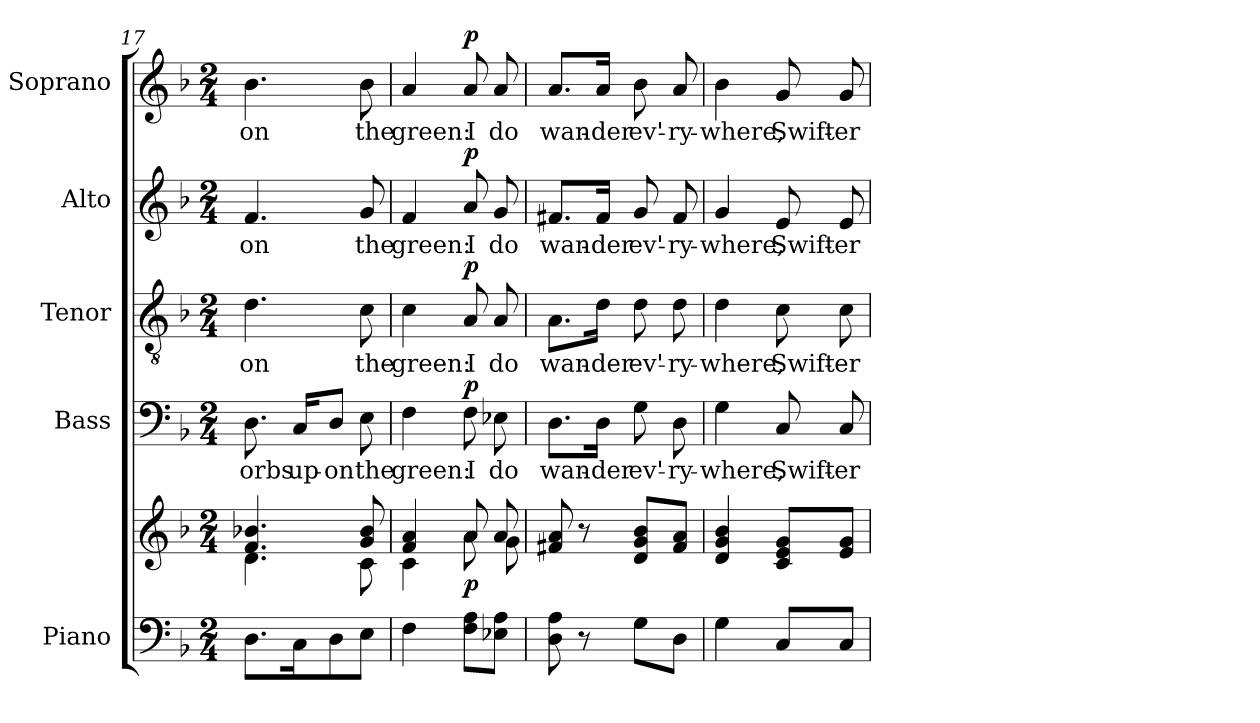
**kern	**kern	**dynam	**kern	**text	**dynam	**kern	**text	**dynam	**kern	**text	**dynam	**kern	**text	**dynam
*part5	*part5	*part5	*part4	*part4	*part4	*part3	*part3	*part3	*part2	*part2	*part2	*part1	*part1	*part1
*staff6	*staff5	*staff5/6	*staff4	*staff4	*staff4	*staff3	*staff3	*staff3	*staff2	*staff2	*staff2	*staff1	*staff1	*staff1
*I"Piano	*	*	*I"Bass	*	*	*I"Tenor	*	*	*I"Alto	*	*	*I"Soprano	*	*
*I'Pno.	*	*	*I'B.	*	*	*I'T.	*	*	*I'A.	*	*	*I'S.	*	*
*clefF4	*clefG2	*	*clefF4	*	*	*clefGv2	*	*	*clefG2	*	*	*clefG2	*	*
*	*	*	*	*	*	*ITrd7c12	*	*	*	*	*	*	*	*
*k[b-]	*k[b-]	*	*k[b-]	*	*	*k[b-]	*	*	*k[b-]	*	*	*k[b-]	*	*
*F:	*F:	*	*F:	*	*	*F:	*	*	*F:	*	*	*F:	*	*
*M2/4	*M2/4	*	*M2/4	*	*	*M2/4	*	*	*M2/4	*	*	*M2/4	*	*
=17	=17	=17	=17	=17	=17	=17	=17	=17	=17	=17	=17	=17	=17	=17
*	*^	*	*	*	*	*	*	*	*	*	*	*	*	*
!	!	!	!	!	!LO:LY:b:color=#000000	!	!	!	!	!	!	!	!	!	!
!	!	!	!	!	!	!	!	!LO:LY:b:color=#000000	!	!	!	!	!	!	!
!	!	!	!	!	!	!	!	!	!	!	!LO:LY:b:color=#000000	!	!	!	!
!	!	!	!	!	!	!	!	!	!	!	!	!	!	!LO:LY:b:color=#000000	!
8.Di\L	4.fi/ 4.b-Xi	4.di\	.	8.Di\	orbs	.	4.Di\	-on	.	4.fi/	-on	.	4.b-i\	-on	.
!	!	!	!	!	!LO:LY:b:color=#000000	!	!	!	!	!	!	!	!	!	!
16Ci\k	.	.	.	16Ci/KL	up-	.	.	.	.	.	.	.	.	.	.
!	!	!	!	!	!LO:LY:b:color=#000000	!	!	!	!	!	!	!	!	!	!
8Di\	.	.	.	8Di/J	-on	.	.	.	.	.	.	.	.	.	.
!	!	!	!	!	!LO:LY:b:color=#000000	!	!	!	!	!	!	!	!	!	!
!	!	!	!	!	!	!	!	!LO:LY:b:color=#000000	!	!	!	!	!	!	!
!	!	!	!	!	!	!	!	!	!	!	!LO:LY:b:color=#000000	!	!	!	!
!	!	!	!	!	!	!	!	!	!	!	!	!	!	!LO:LY:b:color=#000000	!
8Ei\J	8gi/ 8b-i	8ci\	.	8Ei\	the	.	8Ci\	the	.	8gi/	the	.	8b-i\	the	.
=18	=18	=18	=18	=18	=18	=18	=18	=18	=18	=18	=18	=18	=18	=18	=18
!	!	!	!	!	!LO:LY:b:color=#000000	!	!	!	!	!	!	!	!	!	!
!	!	!	!	!	!	!	!	!LO:LY:b:color=#000000	!	!	!	!	!	!	!
!	!	!	!	!	!	!	!	!	!	!	!LO:LY:b:color=#000000	!	!	!	!
!	!	!	!	!	!	!	!	!	!	!	!	!	!	!LO:LY:b:color=#000000	!
4Fi\	4fi/ 4ai	4ci\	.	4Fi\	green:	.	4Ci\	green:	.	4fi/	green:	.	4ai/	green:	.
!	!	!	!	!	!LO:LY:b:color=#000000	!	!	!	!	!	!	!	!	!	!
!	!	!	!	!	!	!	!	!LO:LY:b:color=#000000	!	!	!	!	!	!	!
!	!	!	!	!	!	!	!	!	!	!	!LO:LY:b:color=#000000	!	!	!	!
!	!	!	!	!	!	!	!	!	!	!	!	!	!	!LO:LY:b:color=#000000	!
8Fi\ 8AiL	8ai/	8ai\	p	8Fi\	I	p	8AAi/	I	p	8ai/	I	p	8ai/	I	p
!	!	!	!	!	!LO:LY:b:color=#000000	!	!	!	!	!	!	!	!	!	!
!	!	!	!	!	!	!	!	!LO:LY:b:color=#000000	!	!	!	!	!	!	!
!	!	!	!	!	!	!	!	!	!	!	!LO:LY:b:color=#000000	!	!	!	!
!	!	!	!	!	!	!	!	!	!	!	!	!	!	!LO:LY:b:color=#000000	!
8E-Xi\ 8AiJ	8ai/	8gi\	.	8E-Xi\	do	.	8AAi/	do	.	8gi/	do	.	8ai/	do	.
*	*v	*v	*	*	*	*	*	*	*	*	*	*	*	*	*
=19	=19	=19	=19	=19	=19	=19	=19	=19	=19	=19	=19	=19	=19	=19
*	*^	*	*	*	*	*	*	*	*	*	*	*	*	*
!	!	!	!	!	!LO:LY:b:color=#000000	!	!	!	!	!	!	!	!	!	!
*	*v	*v	*	*	*	*	*	*	*	*	*	*	*	*	*
*	*^	*	*	*	*	*	*	*	*	*	*	*	*	*
!	!	!	!	!	!	!	!	!LO:LY:b:color=#000000	!	!	!	!	!	!	!
*	*v	*v	*	*	*	*	*	*	*	*	*	*	*	*	*
*	*^	*	*	*	*	*	*	*	*	*	*	*	*	*
!	!	!	!	!	!	!	!	!	!	!	!LO:LY:b:color=#000000	!	!	!	!
*	*v	*v	*	*	*	*	*	*	*	*	*	*	*	*	*
*	*^	*	*	*	*	*	*	*	*	*	*	*	*	*
!	!	!	!	!	!	!	!	!	!	!	!	!	!	!LO:LY:b:color=#000000	!
*	*v	*v	*	*	*	*	*	*	*	*	*	*	*	*	*
8Di\ 8Ai	8f#Xi/ 8ai	.	8.Di\L	wan-	.	8.AAi\L	wan-	.	8.f#Xi/L	wan-	.	8.ai/L	wan-	.
8r	8r	.	.	.	.	.	.	.	.	.	.	.	.	.
!	!	!	!	!LO:LY:b:color=#000000	!	!	!	!	!	!	!	!	!	!
!	!	!	!	!	!	!	!LO:LY:b:color=#000000	!	!	!	!	!	!	!
!	!	!	!	!	!	!	!	!	!	!LO:LY:b:color=#000000	!	!	!	!
!	!	!	!	!	!	!	!	!	!	!	!	!	!LO:LY:b:color=#000000	!
.	.	.	16Di\Jk	-der	.	16Di\Jk	-der	.	16f#i/Jk	-der	.	16ai/Jk	-der	.
!	!	!	!	!LO:LY:b:color=#000000	!	!	!	!	!	!	!	!	!	!
!	!	!	!	!	!	!	!LO:LY:b:color=#000000	!	!	!	!	!	!	!
!	!	!	!	!	!	!	!	!	!	!LO:LY:b:color=#000000	!	!	!	!
!	!	!	!	!	!	!	!	!	!	!	!	!	!LO:LY:b:color=#000000	!
8Gi\L	8di/ 8gi 8b-iL	.	8Gi\	ev'-	.	8Di\	ev'-	.	8gi/	ev'-	.	8b-i\	ev'-	.
!	!	!	!	!LO:LY:b:color=#000000	!	!	!	!	!	!	!	!	!	!
!	!	!	!	!	!	!	!LO:LY:b:color=#000000	!	!	!	!	!	!	!
!	!	!	!	!	!	!	!	!	!	!LO:LY:b:color=#000000	!	!	!	!
!	!	!	!	!	!	!	!	!	!	!	!	!	!LO:LY:b:color=#000000	!
8Di\J	8f#i/ 8aiJ	.	8Di\	-ry-	.	8Di\	-ry-	.	8f#i/	-ry-	.	8ai/	-ry-	.
=20	=20	=20	=20	=20	=20	=20	=20	=20	=20	=20	=20	=20	=20	=20
!	!	!	!	!LO:LY:b:color=#000000	!	!	!	!	!	!	!	!	!	!
!	!	!	!	!	!	!	!LO:LY:b:color=#000000	!	!	!	!	!	!	!
!	!	!	!	!	!	!	!	!	!	!LO:LY:b:color=#000000	!	!	!	!
!	!	!	!	!	!	!	!	!	!	!	!	!	!LO:LY:b:color=#000000	!
4Gi\	4di/ 4gi 4b-i	.	4Gi\	-where,	.	4Di\	-where,	.	4gi/	-where,	.	4b-i\	-where,	.
!	!	!	!	!LO:LY:b:color=#000000	!	!	!	!	!	!	!	!	!	!
!	!	!	!	!	!	!	!LO:LY:b:color=#000000	!	!	!	!	!	!	!
!	!	!	!	!	!	!	!	!	!	!LO:LY:b:color=#000000	!	!	!	!
!	!	!	!	!	!	!	!	!	!	!	!	!	!LO:LY:b:color=#000000	!
8Ci/L	8ci/ 8ei 8giL	.	8Ci/	Swift-	.	8Ci\	Swift-	.	8ei/	Swift-	.	8gi/	Swift-	.
!	!	!	!	!LO:LY:b:color=#000000	!	!	!	!	!	!	!	!	!	!
!	!	!	!	!	!	!	!LO:LY:b:color=#000000	!	!	!	!	!	!	!
!	!	!	!	!	!	!	!	!	!	!LO:LY:b:color=#000000	!	!	!	!
!	!	!	!	!	!	!	!	!	!	!	!	!	!LO:LY:b:color=#000000	!
8Ci/J	8ei/ 8giJ	.	8Ci/	-er	.	8Ci\	-er	.	8ei/	-er	.	8gi/	-er	.
=	=	=	=	=	=	=	=	=	=	=	=	=	=	=
*-	*-	*-	*-	*-	*-	*-	*-	*-	*-	*-	*-	*-	*-	*-
